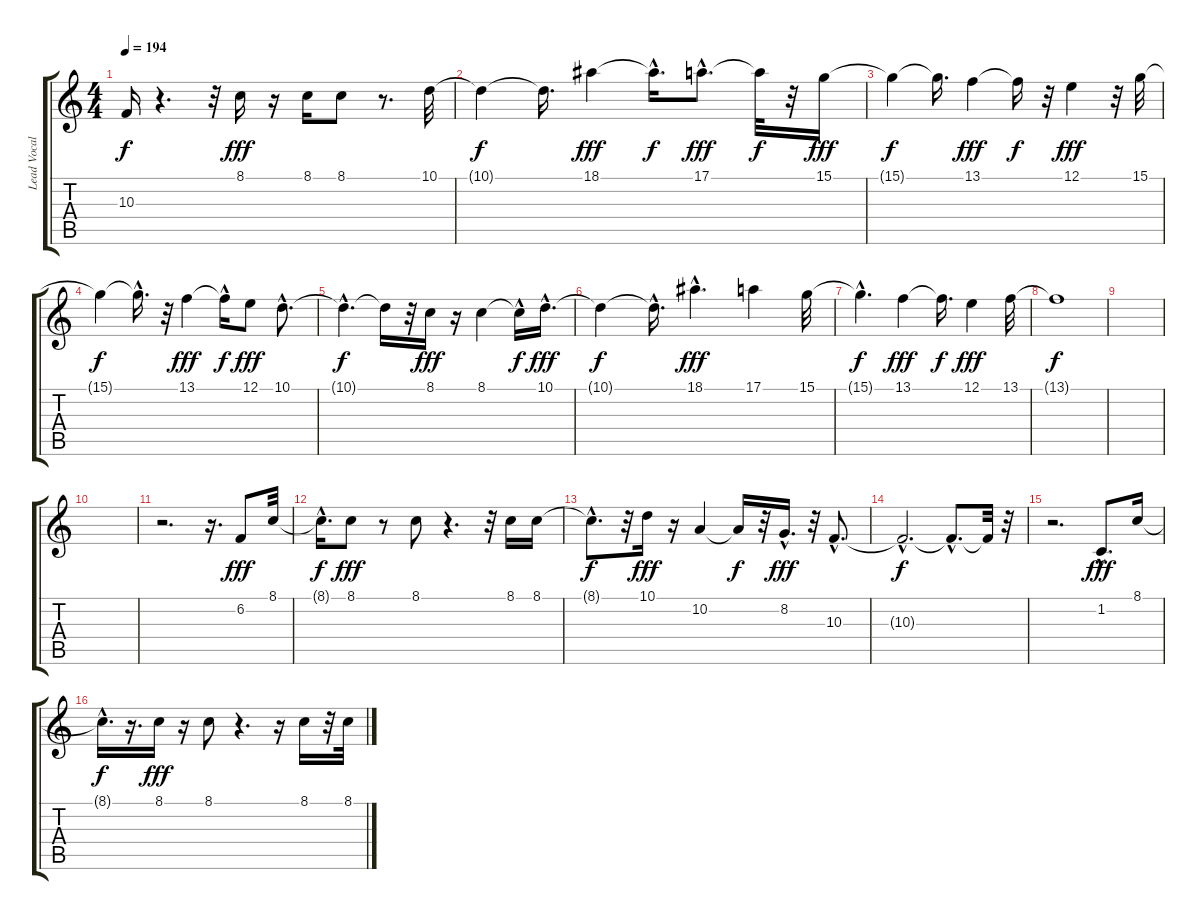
\track ("Lead Vocals" "Lead Vocal") {instrument tangoaccordion}
\staff {score tabs}
\tuning (E4 B3 G3 D3 A2 E2) {hide}
\ts (4 4)
\tempo 194
\clef g2
\ks c
10.3{t}.16{dy f} r.4{d} r.32 8.1.16{dy fff} r.16 8.1.16 8.1.8 r.8{d} 10.1.32 |
10.1{t}.4{dy f} 10.1{t}.16{d} 18.1.4{dy fff} 18.1{hac t}.16{d dy f} 17.1{hac}.8{d dy fff} 17.1{t}.32{dy f} r.32 15.1.16{dy fff} |
15.1{t}.4{dy f} 15.1{t}.16{d} 13.1.4{dy fff} 13.1{t}.16{dy f} r.32 12.1.4{dy fff} r.32 15.1.32 |
15.1{t}.4{dy f} 15.1{hac t}.16{d} r.32 13.1.4{dy fff} 13.1{hac t}.16{dy f} 12.1.8{dy fff} 10.1{hac}.8{d} |
10.1{hac t}.4{d dy f} 10.1{t}.16 r.32 8.1.16{dy fff} r.16 8.1.4 8.1{hac t}.16{dy f} 10.1{hac}.16{d dy fff} |
10.1{t}.4{dy f} 10.1{hac t}.16{d} 18.1{hac}.4{d dy fff} 17.1.4 15.1.32 |
15.1{hac t}.4{d dy f} 13.1.4{dy fff} 13.1{t}.16{d dy f} 12.1.4{dy fff} 13.1.32 |
13.1{t}.1{dy f} |
|
|
r.2{d} r.16{d} 6.2.8{dy fff} 8.1.32 |
8.1{hac t}.16{d dy f} 8.1.8{dy fff} r.8 8.1.8 r.4{d} r.32 8.1.16 8.1.16 |
8.1{hac t}.8{d dy f} r.32 10.1.16{dy fff} r.16 10.2.4 10.2{t}.16{dy f} r.32 8.2{hac}.16{d dy fff} r.32 10.3{hac}.8{d} |
10.3{hac t}.2{d dy f} 10.3{hac t}.8{d} 10.3{t}.32 r.32 |
r.2{d} 1.2{hac}.8{d dy fff} 8.1.16 |
8.1{hac t}.16{d dy f} r.16{d} 8.1.16{dy fff} r.16 8.1.8 r.4{d} r.16 8.1.16 r.32 8.1.32
